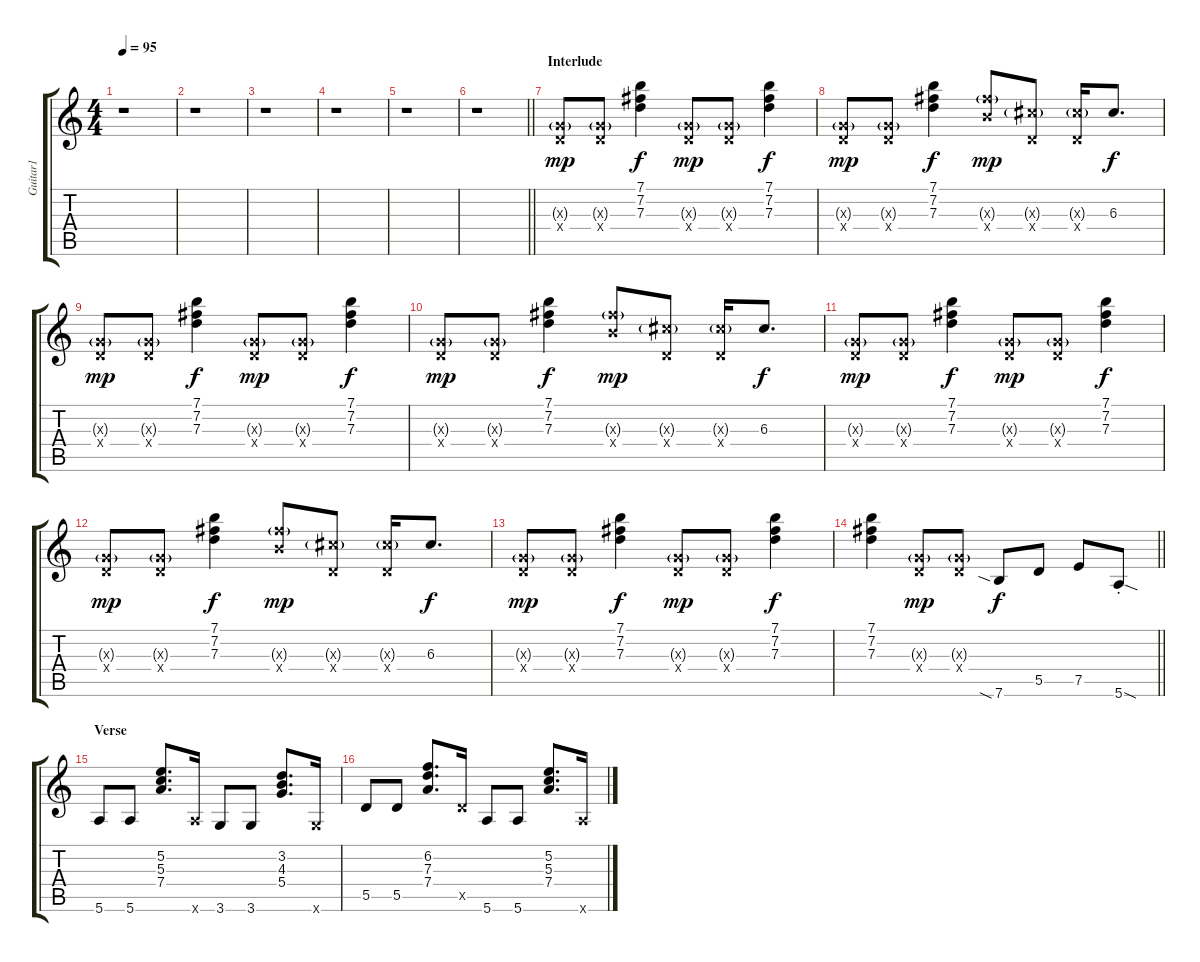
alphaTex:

\track ("Guitar1" "Guitar1") {instrument electricguitarjazz}
\staff {score tabs}
\tuning (E4 B3 G3 D3 A2 E2) {hide}
\ts (4 4)
\tempo 95
\clef g2
\ks c
r.1{dy f} |
r.1 |
r.1 |
r.1 |
r.1 |
\barLineRight lightlight
r.1 |
\section ("" "Interlude")
(0.3{g x} 0.4{x}).8{dy mp} (0.3{g x} 0.4{x}).8 (7.1 7.2 7.3).4{dy f} (0.3{g x} 0.4{x}).8{dy mp} (0.3{g x} 0.4{x}).8 (7.1 7.2 7.3).4{dy f} |
(0.3{g x} 0.4{x}).8{dy mp} (0.3{g x} 0.4{x}).8 (7.1 7.2 7.3).4{dy f} (11.3{g x} 9.4{x}).8{dy mp} (6.3{g x} 0.4{x}).8 (6.3{g x} 0.4{x}).16 6.3.8{d dy f} |
(0.3{g x} 0.4{x}).8{dy mp} (0.3{g x} 0.4{x}).8 (7.1 7.2 7.3).4{dy f} (0.3{g x} 0.4{x}).8{dy mp} (0.3{g x} 0.4{x}).8 (7.1 7.2 7.3).4{dy f} |
(0.3{g x} 0.4{x}).8{dy mp} (0.3{g x} 0.4{x}).8 (7.1 7.2 7.3).4{dy f} (11.3{g x} 9.4{x}).8{dy mp} (6.3{g x} 0.4{x}).8 (6.3{g x} 0.4{x}).16 6.3.8{d dy f} |
(0.3{g x} 0.4{x}).8{dy mp} (0.3{g x} 0.4{x}).8 (7.1 7.2 7.3).4{dy f} (0.3{g x} 0.4{x}).8{dy mp} (0.3{g x} 0.4{x}).8 (7.1 7.2 7.3).4{dy f} |
(0.3{g x} 0.4{x}).8{dy mp} (0.3{g x} 0.4{x}).8 (7.1 7.2 7.3).4{dy f} (11.3{g x} 9.4{x}).8{dy mp} (6.3{g x} 0.4{x}).8 (6.3{g x} 0.4{x}).16 6.3.8{d dy f} |
(0.3{g x} 0.4{x}).8{dy mp} (0.3{g x} 0.4{x}).8 (7.1 7.2 7.3).4{dy f} (0.3{g x} 0.4{x}).8{dy mp} (0.3{g x} 0.4{x}).8 (7.1 7.2 7.3).4{dy f} |
\barLineRight lightlight
(7.1 7.2 7.3).4 (0.3{g x} 0.4{x}).8{dy mp} (0.3{g x} 0.4{x}).8 7.6{sia}.8{dy f} 5.5.8 7.5.8 5.6{sod st}.8 |
\section ("" "Verse")
5.6.8 5.6.8 (5.2 5.3 7.4).8{d} 5.6{x}.16 3.6.8 3.6.8 (3.2 4.3 5.4).8{d} 3.6{x}.16 |
5.5.8 5.5.8 (6.2 7.3 7.4).8{d} 5.5{x}.16 5.6.8 5.6.8 (5.2 5.3 7.4).8{d} 5.6{x}.16
